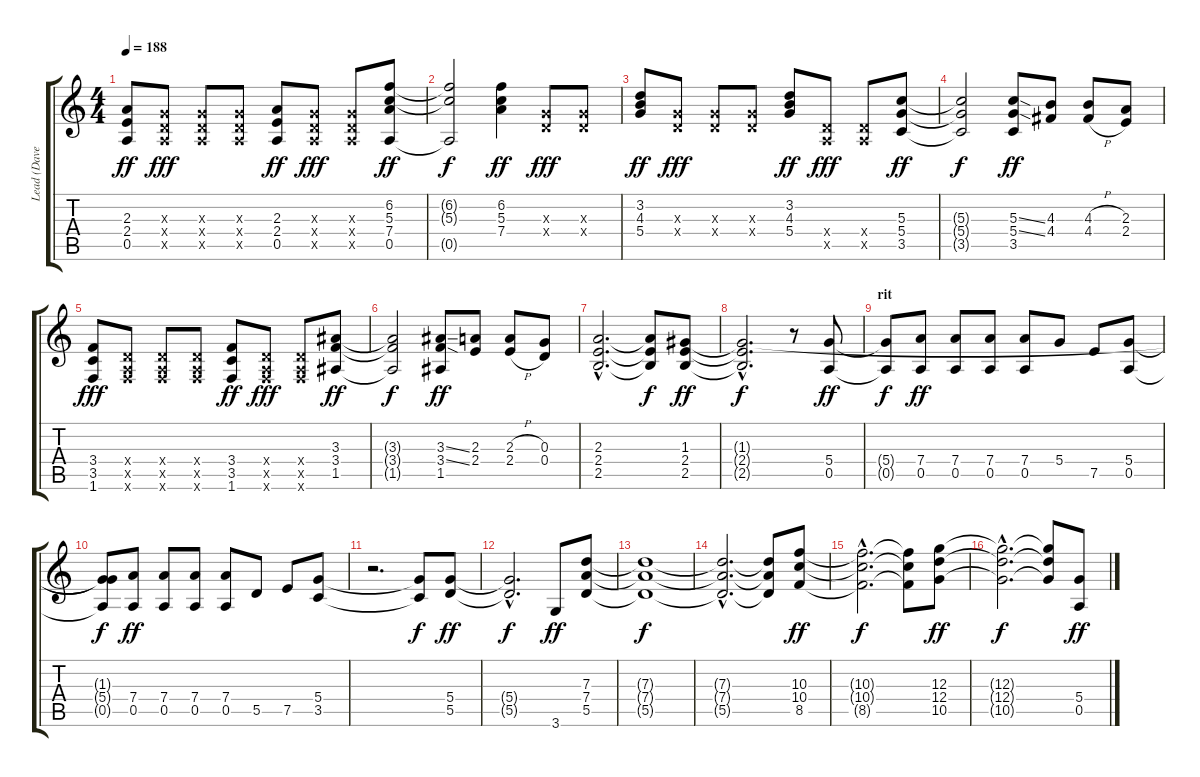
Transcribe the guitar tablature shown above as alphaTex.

\track ("Lead (Dave)" "Lead (Dave") {instrument distortionguitar}
\staff {score tabs}
\tuning (E4 B3 G3 D3 A2 E2) {hide}
\ts (4 4)
\tempo 188
\clef g2
\ks c
(2.3 2.4 0.5).8{dy ff} (0.3{x} 0.4{x} 0.5{x}).8{dy fff} (0.3{x} 0.4{x} 0.5{x}).8 (0.3{x} 0.4{x} 0.5{x}).8 (2.3 2.4 0.5).8{dy ff} (0.3{x} 0.4{x} 0.5{x}).8{dy fff} (0.3{x} 0.4{x} 0.5{x}).8 (6.2 5.3 7.4 0.5).8{dy ff} |
(6.2{t} 5.3{t} 0.5{t}).2{dy f} (6.2 5.3 7.4).4{dy ff} (0.3{x} 0.4{x}).8{dy fff} (0.3{x} 0.4{x}).8 |
(3.2 4.3 5.4).8{dy ff} (0.3{x} 0.4{x}).8{dy fff} (0.3{x} 0.4{x}).8 (0.3{x} 0.4{x}).8 (3.2 4.3 5.4).8{dy ff} (0.4{x} 0.5{x}).8{dy fff} (0.4{x} 0.5{x}).8 (5.3 5.4 3.5).8{dy ff} |
(5.3{t} 5.4{t} 3.5{t}).2{dy f} (5.3{ss} 5.4{ss} 3.5).8{dy ff} (4.3 4.4).8 (4.3{h} 4.4{h}).8 (2.3 2.4).8 |
(3.4 3.5 1.6).8{dy fff} (0.4{x} 0.5{x} 1.6{x}).8 (0.4{x} 0.5{x} 1.6{x}).8 (0.4{x} 0.5{x} 1.6{x}).8 (3.4 3.5 1.6).8{dy ff} (0.4{x} 0.5{x} 1.6{x}).8{dy fff} (0.4{x} 0.5{x} 1.6{x}).8 (3.3 3.4 1.5).8{dy ff} |
(3.3{t} 3.4{t} 1.5{t}).2{dy f} (3.3{ss} 3.4{ss} 1.5).8{dy ff} (2.3 2.4).8 (2.3{h} 2.4{h}).8 (0.3 0.4).8 |
(2.3{hac} 2.4{hac} 2.5{hac}).2{d} (2.3{t} 2.4{t} 2.5{t}).8{dy f} (1.3 2.4 2.5).8{dy ff} |
(1.3{hac t} 2.4{hac t} 2.5{hac t}).2{d dy f} r.8 (5.4 0.5).8{dy ff} |
\section ("" "rit")
(5.4{t} 0.5{t}).8{dy f} (7.4 0.5).8{dy ff} (7.4 0.5).8 (7.4 0.5).8 (7.4 0.5).8 5.4.8 7.5.8 (5.4 0.5).8 |
(1.3{t} 5.4{t} 0.5{t}).8{dy f} (7.4 0.5).8{dy ff} (7.4 0.5).8 (7.4 0.5).8 (7.4 0.5).8 5.5.8 7.5.8 (5.4 3.5).8 |
r.2{d} (5.4{t} 3.5{t}).8{dy f} (5.4 5.5).8{dy ff} |
(5.4{hac t} 5.5{hac t}).2{d dy f} 3.6.8{dy ff} (7.3 7.4 5.5).8 |
(7.3{t} 7.4{t} 5.5{t}).1{dy f} |
(7.3{hac t} 7.4{hac t} 5.5{hac t}).2{d} (7.3{t} 7.4{t} 5.5{t}).8 (10.3 10.4 8.5).8{dy ff} |
(10.3{hac t} 10.4{hac t} 8.5{hac t}).2{d dy f} (10.3{t} 10.4{t} 8.5{t}).8 (12.3 12.4 10.5).8{dy ff} |
(12.3{hac t} 12.4{hac t} 10.5{hac t}).2{d dy f} (12.3{t} 12.4{t} 10.5{t}).8 (5.4 0.5).8{dy ff}
